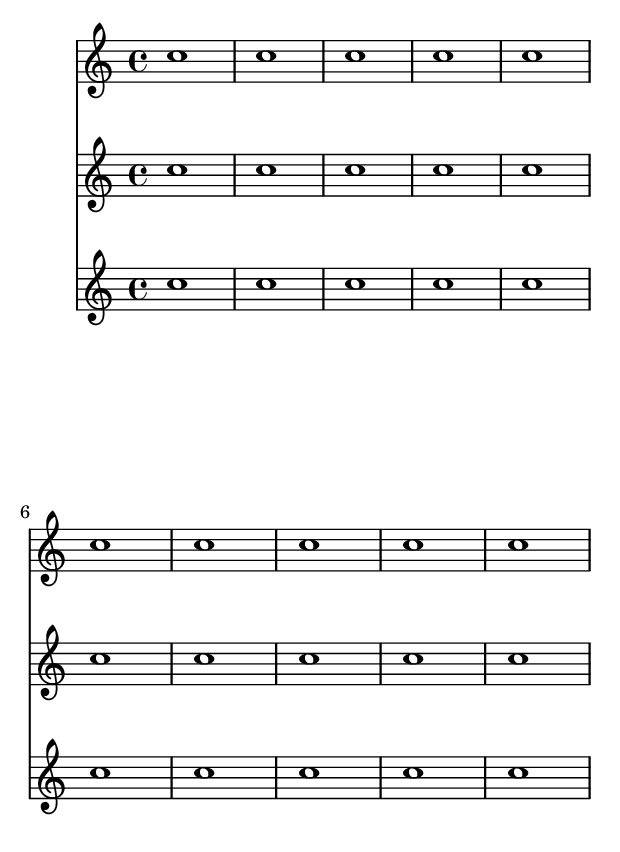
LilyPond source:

%% Generated by lilypond-book
%% Options: [exampleindent=10.16\mm,indent=0\mm,line-width=160\mm,paper-height=845.047\pt,paper-width=597.508\pt,papersize='(cons (* 597.508 pt) (* 845.047 pt))]
\include "lilypond-book-preamble.ly"


% ****************************************************************
% Start cut-&-pastable-section
% ****************************************************************

#(ly:set-option 'eps-box-padding 3.000000)



\paper {
  #(set-paper-size '(cons (* 597.508 pt) (* 845.047 pt)))
  indent = 0\mm
  line-width = 160\mm
  % offset the left padding, also add 1mm as lilypond creates cropped
  % images with a little space on the right
  line-width = #(- line-width (* mm  3.000000) (* mm 1))
}

\layout {
  
}




% ****************************************************************
% ly snippet:
% ****************************************************************
\sourcefilename "/lilypond-2.25.16/input/regression/page-spacing-system-count.ly"
\sourcefileline 0
\version "2.19.21"

\header {
  texidoc = "Page layout and stretching work with system-count enabled."
}

#(set-default-paper-size "a6")

\paper {
  system-count = 2
  ragged-last-bottom = ##f
}

\book {
  \score {
    <<
      \relative { \repeat unfold 10 c''1 }
      \relative { \repeat unfold 10 c''1 }
      \relative { \repeat unfold 10 c''1 }
    >>
  }
}



% ****************************************************************
% end ly snippet
% ****************************************************************
